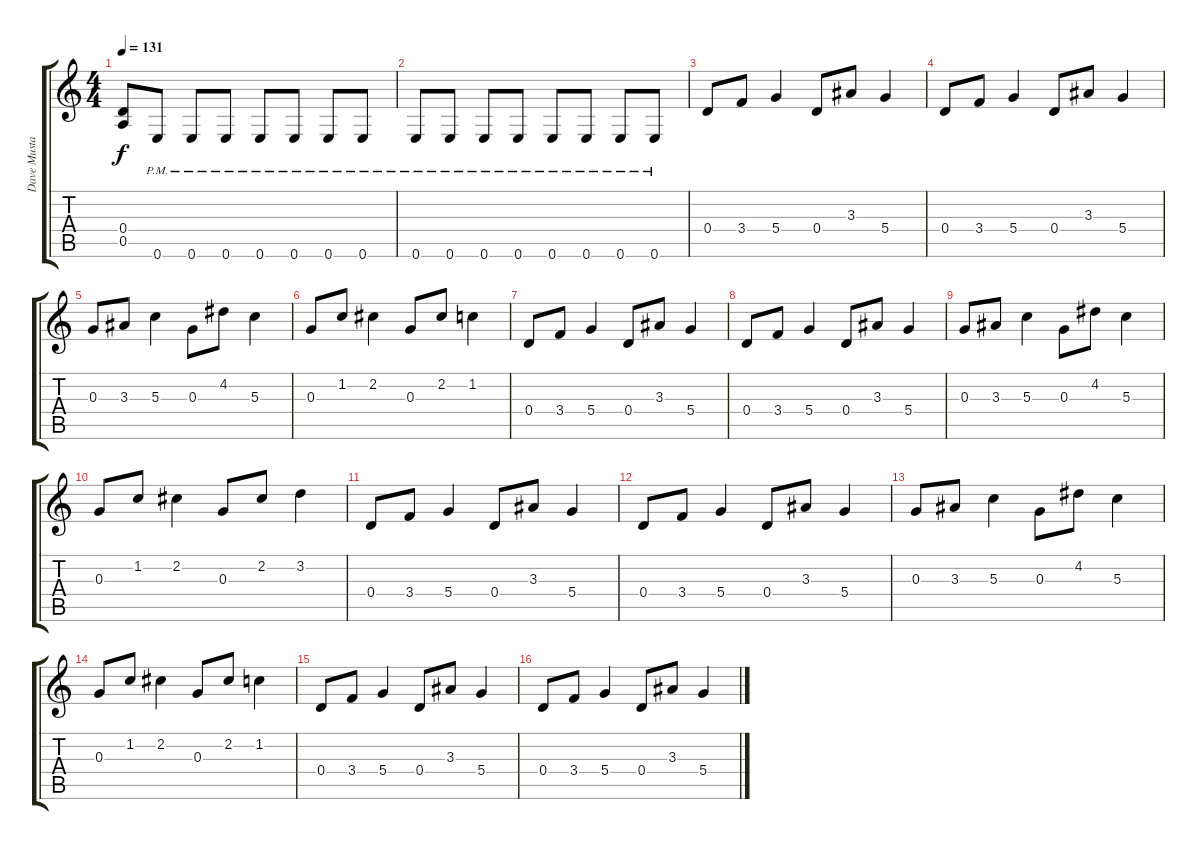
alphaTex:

\track ("Dave Mustaine" "Dave Musta") {instrument distortionguitar}
\staff {score tabs}
\tuning (E4 B3 G3 D3 A2 E2) {hide}
\ts (4 4)
\tempo 131
\clef g2
\ks c
(0.4{t} 0.5{t}).8{dy f} 0.6{pm}.8 0.6{pm}.8 0.6{pm}.8 0.6{pm}.8 0.6{pm}.8 0.6{pm}.8 0.6{pm}.8 |
0.6{pm}.8 0.6{pm}.8 0.6{pm}.8 0.6{pm}.8 0.6{pm}.8 0.6{pm}.8 0.6{pm}.8 0.6{pm}.8 |
0.4.8 3.4.8 5.4.4 0.4.8 3.3.8 5.4.4 |
0.4.8 3.4.8 5.4.4 0.4.8 3.3.8 5.4.4 |
0.3.8 3.3.8 5.3.4 0.3.8 4.2.8 5.3.4 |
0.3.8 1.2.8 2.2.4 0.3.8 2.2.8 1.2.4 |
0.4.8 3.4.8 5.4.4 0.4.8 3.3.8 5.4.4 |
0.4.8 3.4.8 5.4.4 0.4.8 3.3.8 5.4.4 |
0.3.8 3.3.8 5.3.4 0.3.8 4.2.8 5.3.4 |
0.3.8 1.2.8 2.2.4 0.3.8 2.2.8 3.2.4 |
0.4.8 3.4.8 5.4.4 0.4.8 3.3.8 5.4.4 |
0.4.8 3.4.8 5.4.4 0.4.8 3.3.8 5.4.4 |
0.3.8 3.3.8 5.3.4 0.3.8 4.2.8 5.3.4 |
0.3.8 1.2.8 2.2.4 0.3.8 2.2.8 1.2.4 |
0.4.8 3.4.8 5.4.4 0.4.8 3.3.8 5.4.4 |
0.4.8 3.4.8 5.4.4 0.4.8 3.3.8 5.4.4
